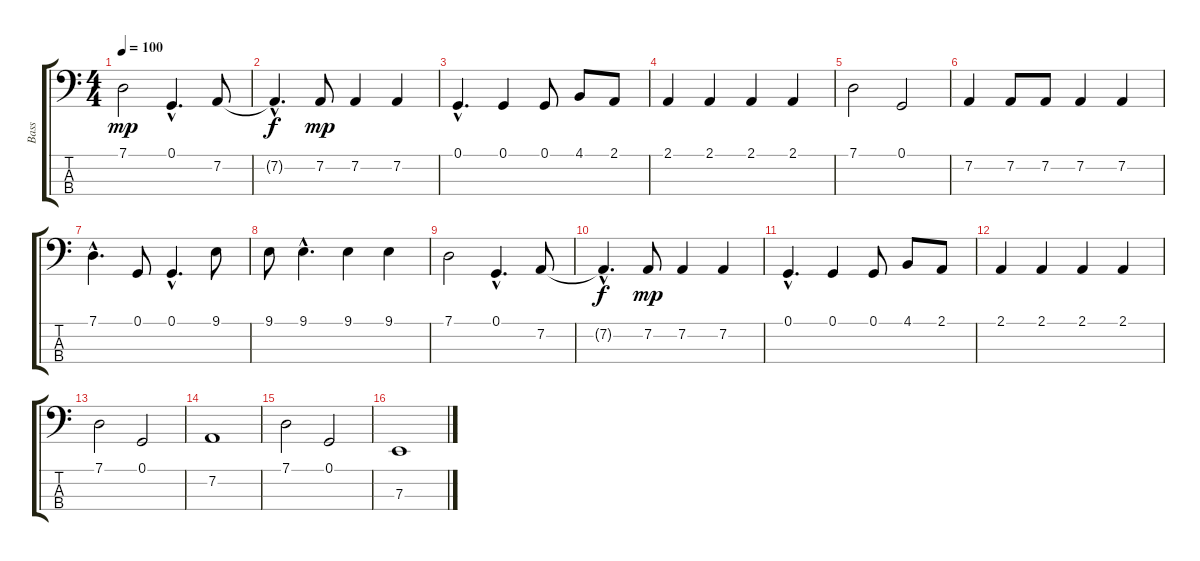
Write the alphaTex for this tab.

\track ("Bass            " "Bass      ") {instrument acousticgrandpiano}
\staff {score tabs}
\tuning (G2 D2 A1 E1) {hide}
\ts (4 4)
\tempo 100
\clef f4
\ks c
7.1.2{dy mp} 0.1{hac}.4{d} 7.2.8 |
7.2{hac t}.4{d dy f} 7.2.8{dy mp} 7.2.4 7.2.4 |
0.1{hac}.4{d} 0.1.4 0.1.8 4.1.8 2.1.8 |
2.1.4 2.1.4 2.1.4 2.1.4 |
7.1.2 0.1.2 |
7.2.4 7.2.8 7.2.8 7.2.4 7.2.4 |
7.1{hac}.4{d} 0.1.8 0.1{hac}.4{d} 9.1.8 |
9.1.8 9.1{hac}.4{d} 9.1.4 9.1.4 |
7.1.2 0.1{hac}.4{d} 7.2.8 |
7.2{hac t}.4{d dy f} 7.2.8{dy mp} 7.2.4 7.2.4 |
0.1{hac}.4{d} 0.1.4 0.1.8 4.1.8 2.1.8 |
2.1.4 2.1.4 2.1.4 2.1.4 |
7.1.2 0.1.2 |
7.2.1 |
7.1.2 0.1.2 |
7.3.1
